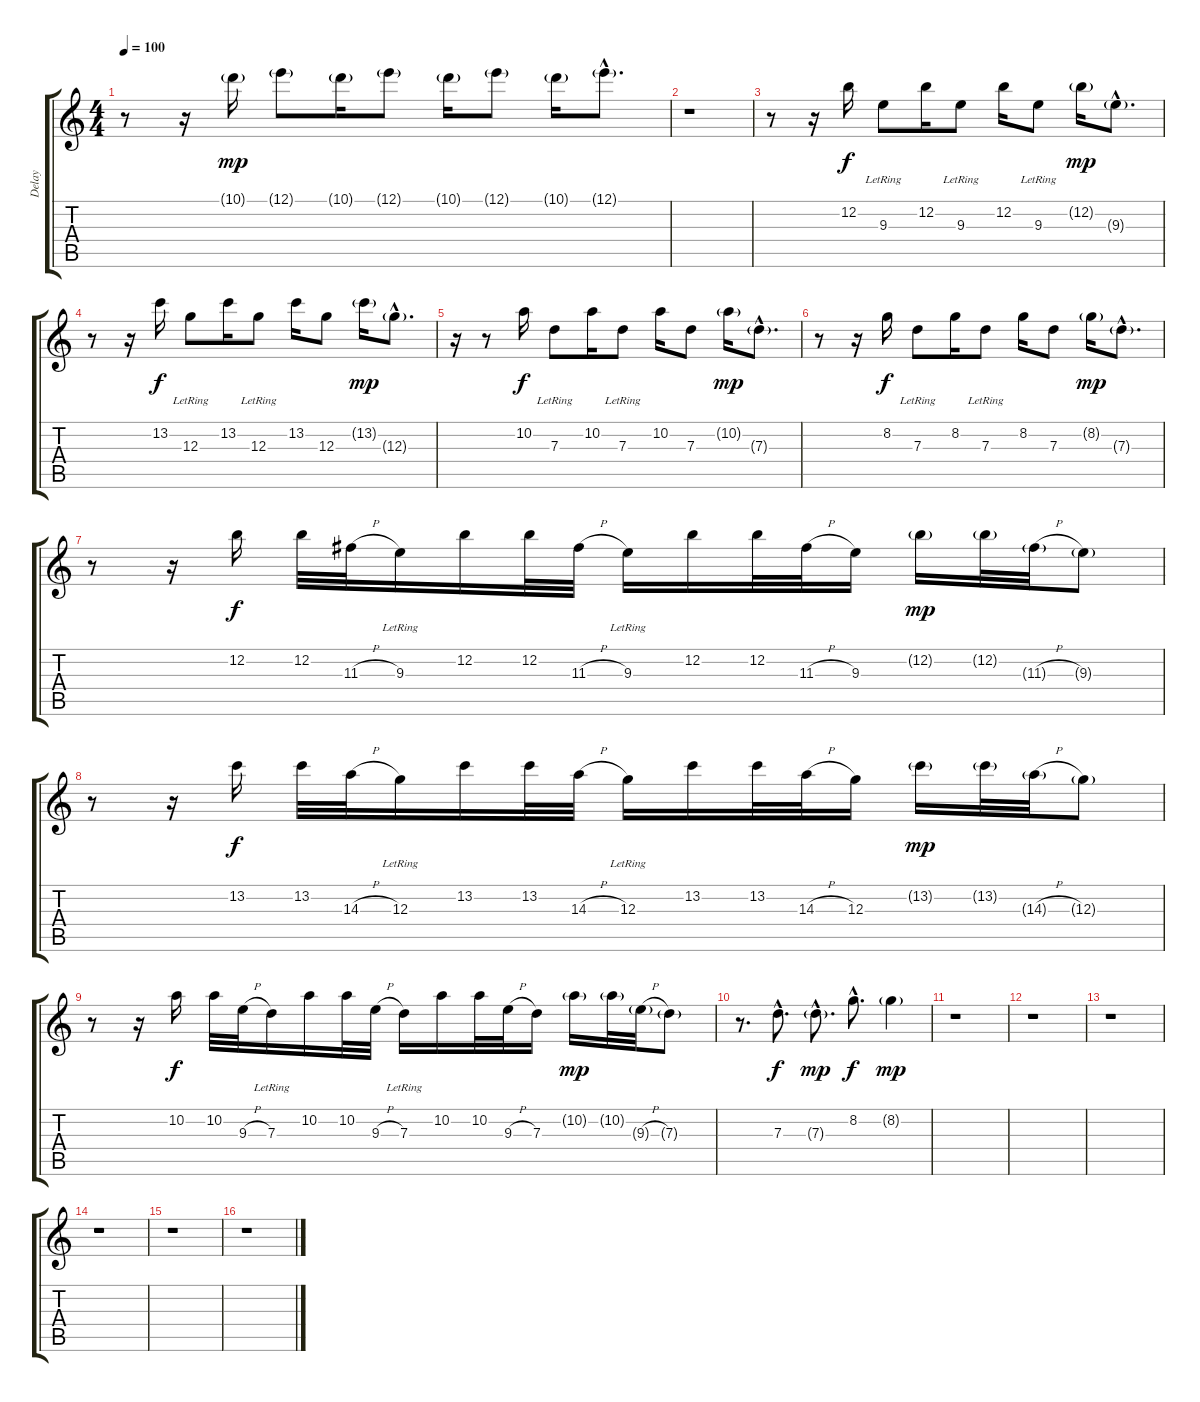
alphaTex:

\track ("Delay" "Delay") {instrument distortionguitar}
\staff {score tabs}
\tuning (E4 B3 G3 D3 A2 E2) {hide}
\ts (4 4)
\tempo 100
\clef g2
\ks c
r.8{dy f} r.16 10.1{g}.16{dy mp} 12.1{g}.8 10.1{g}.16 12.1{g}.8 10.1{g}.16 12.1{g}.8 10.1{g}.16 12.1{g hac}.8{d} |
r.1 |
r.8 r.16 12.2.16{dy f} 9.3{lr}.8 12.2.16 9.3{lr}.8 12.2.16 9.3{lr}.8 12.2{g}.16{dy mp} 9.3{g hac}.8{d} |
r.8 r.16 13.2.16{dy f} 12.3{lr}.8 13.2.16 12.3{lr}.8 13.2.16 12.3.8 13.2{g}.16{dy mp} 12.3{g hac}.8{d} |
r.16 r.8 10.2.16{dy f} 7.3{lr}.8 10.2.16 7.3{lr}.8 10.2.16 7.3.8 10.2{g}.16{dy mp} 7.3{g hac}.8{d} |
r.8 r.16 8.2.16{dy f} 7.3{lr}.8 8.2.16 7.3{lr}.8 8.2.16 7.3.8 8.2{g}.16{dy mp} 7.3{g hac}.8{d} |
r.8 r.16 12.2.16{dy f} 12.2.32 11.3{h}.32 9.3{lr}.16 12.2.16 12.2.32 11.3{h}.32 9.3{lr}.16 12.2.16 12.2.32 11.3{h}.32 9.3.16 12.2{g}.16{dy mp} 12.2{g}.32 11.3{h g}.32 9.3{g}.8 |
r.8 r.16 13.2.16{dy f} 13.2.32 14.3{h}.32 12.3{lr}.16 13.2.16 13.2.32 14.3{h}.32 12.3{lr}.16 13.2.16 13.2.32 14.3{h}.32 12.3.16 13.2{g}.16{dy mp} 13.2{g}.32 14.3{h g}.32 12.3{g}.8 |
r.8 r.16 10.2.16{dy f} 10.2.32 9.3{h}.32 7.3{lr}.16 10.2.16 10.2.32 9.3{h}.32 7.3{lr}.16 10.2.16 10.2.32 9.3{h}.32 7.3.16 10.2{g}.16{dy mp} 10.2{g}.32 9.3{h g}.32 7.3{g}.8 |
r.8{d} 7.3{hac}.8{d dy f} 7.3{g hac}.8{d dy mp} 8.2{hac}.8{d dy f} 8.2{g}.4{dy mp} |
r.1 |
r.1 |
r.1 |
r.1 |
r.1 |
r.1
